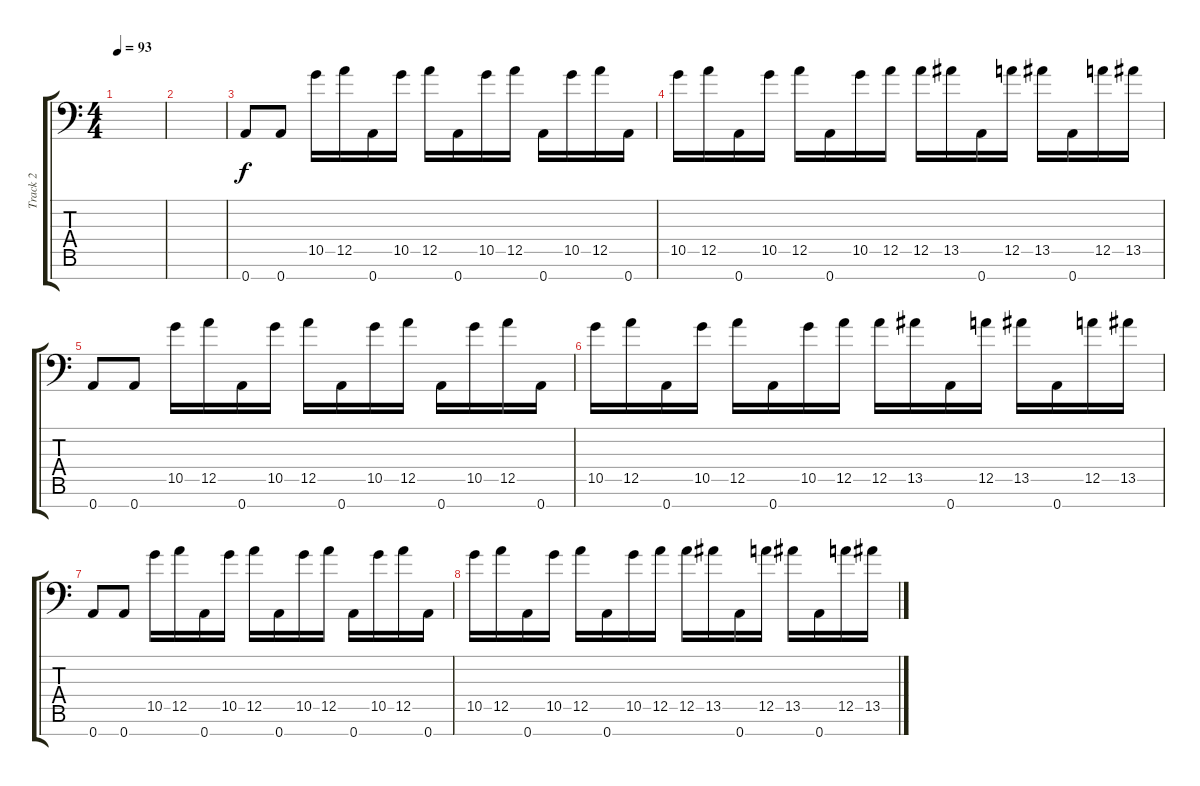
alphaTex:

\track ("Track 2" "Track 2") {instrument distortionguitar}
\staff {score tabs}
\tuning (E4 B3 G3 D3 A2 E2 A1) {hide}
\ts (4 4)
\tempo 93
\clef f4
\ks c
|
|
0.7.8 0.7.8 10.5.16 12.5.16 0.7.16 10.5.16 12.5.16 0.7.16 10.5.16 12.5.16 0.7.16 10.5.16 12.5.16 0.7.16 |
10.5.16 12.5.16 0.7.16 10.5.16 12.5.16 0.7.16 10.5.16 12.5.16 12.5.16 13.5.16 0.7.16 12.5.16 13.5.16 0.7.16 12.5.16 13.5.16 |
0.7.8 0.7.8 10.5.16 12.5.16 0.7.16 10.5.16 12.5.16 0.7.16 10.5.16 12.5.16 0.7.16 10.5.16 12.5.16 0.7.16 |
10.5.16 12.5.16 0.7.16 10.5.16 12.5.16 0.7.16 10.5.16 12.5.16 12.5.16 13.5.16 0.7.16 12.5.16 13.5.16 0.7.16 12.5.16 13.5.16 |
0.7.8 0.7.8 10.5.16 12.5.16 0.7.16 10.5.16 12.5.16 0.7.16 10.5.16 12.5.16 0.7.16 10.5.16 12.5.16 0.7.16 |
10.5.16 12.5.16 0.7.16 10.5.16 12.5.16 0.7.16 10.5.16 12.5.16 12.5.16 13.5.16 0.7.16 12.5.16 13.5.16 0.7.16 12.5.16 13.5.16
